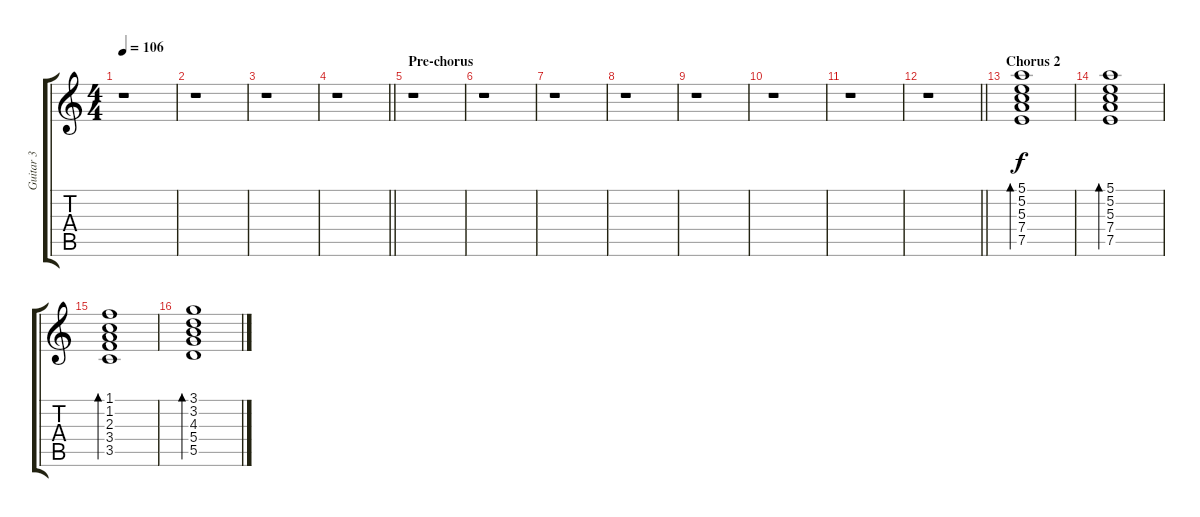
\track ("Guitar 3" "Guitar 3") {instrument electricguitarclean}
\staff {score tabs}
\tuning (E4 B3 G3 D3 A2 E2) {hide}
\ts (4 4)
\tempo 106
\clef g2
\ks c
r.1{dy f} |
r.1 |
r.1 |
\barLineRight lightlight
r.1 |
\section ("" "Pre-chorus")
r.1 |
r.1 |
r.1 |
r.1 |
r.1 |
r.1 |
r.1 |
\barLineRight lightlight
r.1 |
\section ("" "Chorus 2")
(5.1 5.2 5.3 7.4 7.5).1{bd 120 volume 10 balance 14 instrument electricguitarclean} |
(5.1 5.2 5.3 7.4 7.5).1{bd 120} |
(1.1 1.2 2.3 3.4 3.5).1{bd 120} |
(3.1 3.2 4.3 5.4 5.5).1{bd 120}
